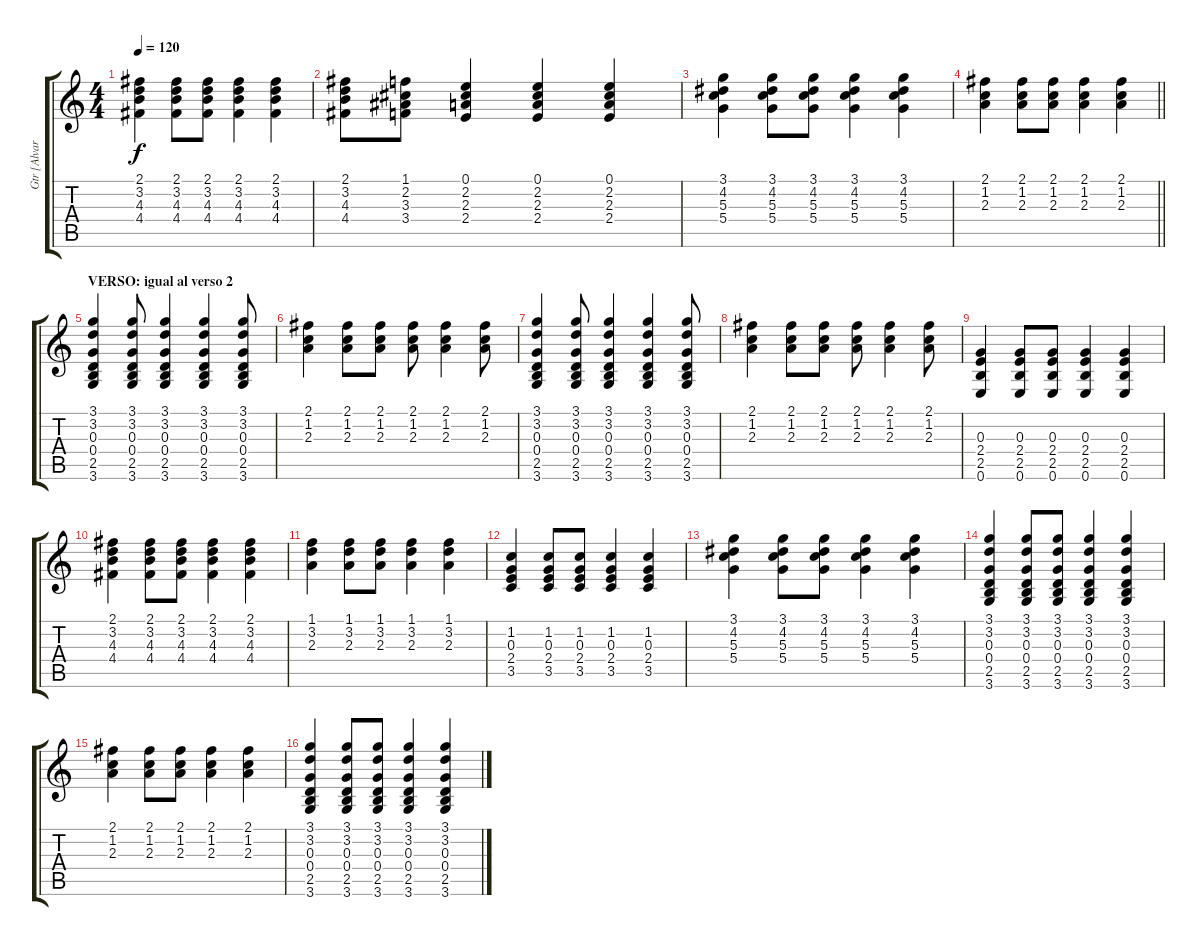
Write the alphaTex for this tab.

\track ("Gtr [Alvaro López]" "Gtr [Alvar") {instrument acousticguitarsteel}
\staff {score tabs}
\tuning (E4 B3 G3 D3 A2 E2) {hide}
\ts (4 4)
\tempo 120
\clef g2
\ks c
(2.1 3.2 4.3 4.4).4{dy f} (2.1 3.2 4.3 4.4).8 (2.1 3.2 4.3 4.4).8 (2.1 3.2 4.3 4.4).4 (2.1 3.2 4.3 4.4).4 |
(2.1 3.2 4.3 4.4).8 (1.1 2.2 3.3 3.4).8 (0.1 2.2 2.3 2.4).4 (0.1 2.2 2.3 2.4).4 (0.1 2.2 2.3 2.4).4 |
(3.1 4.2 5.3 5.4).4 (3.1 4.2 5.3 5.4).8 (3.1 4.2 5.3 5.4).8 (3.1 4.2 5.3 5.4).4 (3.1 4.2 5.3 5.4).4 |
\barLineRight lightlight
(2.1 1.2 2.3).4 (2.1 1.2 2.3).8 (2.1 1.2 2.3).8 (2.1 1.2 2.3).4 (2.1 1.2 2.3).4 |
\section ("" "VERSO: igual al verso 2")
(3.1 3.2 0.3 0.4 2.5 3.6).4 (3.1 3.2 0.3 0.4 2.5 3.6).8 (3.1 3.2 0.3 0.4 2.5 3.6).4 (3.1 3.2 0.3 0.4 2.5 3.6).4 (3.1 3.2 0.3 0.4 2.5 3.6).8 |
(2.1 1.2 2.3).4 (2.1 1.2 2.3).8 (2.1 1.2 2.3).8 (2.1 1.2 2.3).8 (2.1 1.2 2.3).4 (2.1 1.2 2.3).8 |
(3.1 3.2 0.3 0.4 2.5 3.6).4 (3.1 3.2 0.3 0.4 2.5 3.6).8 (3.1 3.2 0.3 0.4 2.5 3.6).4 (3.1 3.2 0.3 0.4 2.5 3.6).4 (3.1 3.2 0.3 0.4 2.5 3.6).8 |
(2.1 1.2 2.3).4 (2.1 1.2 2.3).8 (2.1 1.2 2.3).8 (2.1 1.2 2.3).8 (2.1 1.2 2.3).4 (2.1 1.2 2.3).8 |
(0.3 2.4 2.5 0.6).4 (0.3 2.4 2.5 0.6).8 (0.3 2.4 2.5 0.6).8 (0.3 2.4 2.5 0.6).4 (0.3 2.4 2.5 0.6).4 |
(2.1 3.2 4.3 4.4).4 (2.1 3.2 4.3 4.4).8 (2.1 3.2 4.3 4.4).8 (2.1 3.2 4.3 4.4).4 (2.1 3.2 4.3 4.4).4 |
(1.1 3.2 2.3).4 (1.1 3.2 2.3).8 (1.1 3.2 2.3).8 (1.1 3.2 2.3).4 (1.1 3.2 2.3).4 |
(1.2 0.3 2.4 3.5).4 (1.2 0.3 2.4 3.5).8 (1.2 0.3 2.4 3.5).8 (1.2 0.3 2.4 3.5).4 (1.2 0.3 2.4 3.5).4 |
(3.1 4.2 5.3 5.4).4 (3.1 4.2 5.3 5.4).8 (3.1 4.2 5.3 5.4).8 (3.1 4.2 5.3 5.4).4 (3.1 4.2 5.3 5.4).4 |
(3.1 3.2 0.3 0.4 2.5 3.6).4 (3.1 3.2 0.3 0.4 2.5 3.6).8 (3.1 3.2 0.3 0.4 2.5 3.6).8 (3.1 3.2 0.3 0.4 2.5 3.6).4 (3.1 3.2 0.3 0.4 2.5 3.6).4 |
(2.1 1.2 2.3).4 (2.1 1.2 2.3).8 (2.1 1.2 2.3).8 (2.1 1.2 2.3).4 (2.1 1.2 2.3).4 |
(3.1 3.2 0.3 0.4 2.5 3.6).4 (3.1 3.2 0.3 0.4 2.5 3.6).8 (3.1 3.2 0.3 0.4 2.5 3.6).8 (3.1 3.2 0.3 0.4 2.5 3.6).4 (3.1 3.2 0.3 0.4 2.5 3.6).4
